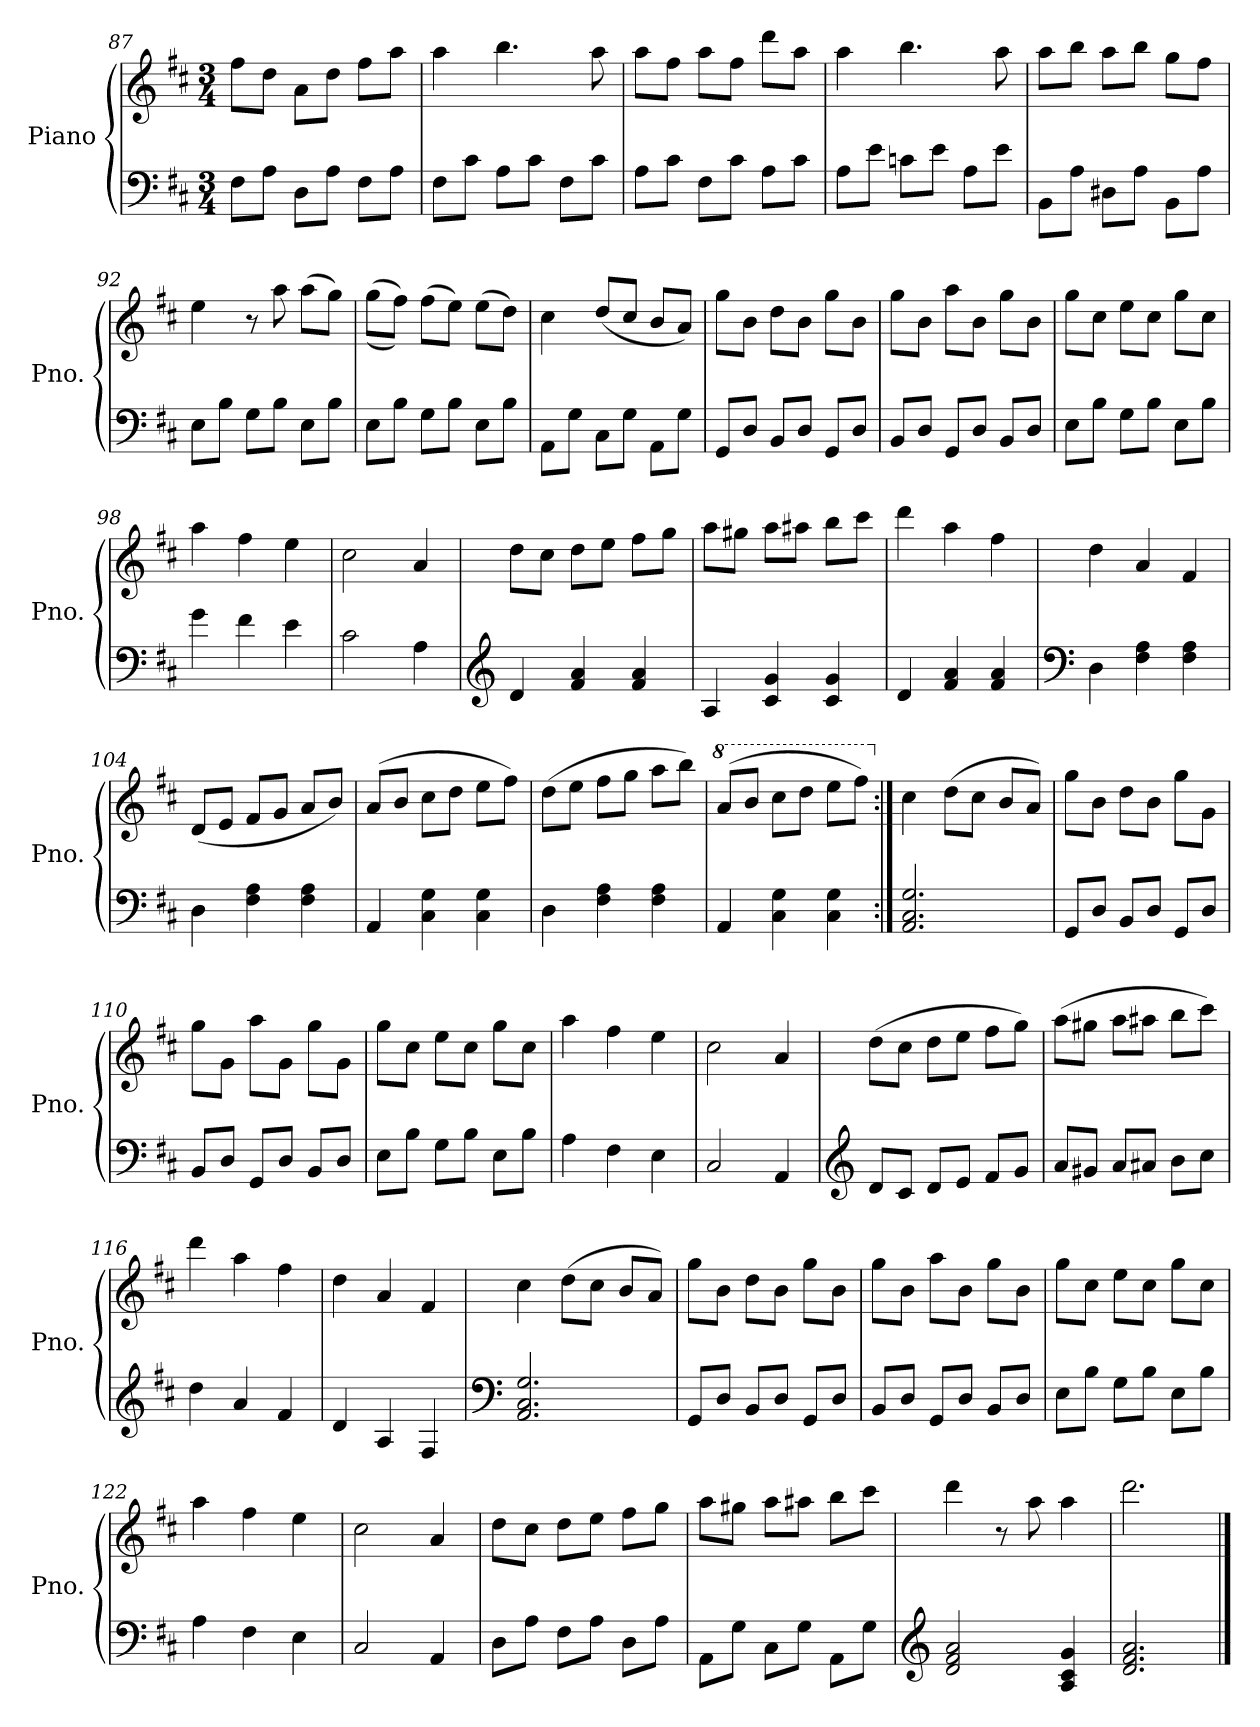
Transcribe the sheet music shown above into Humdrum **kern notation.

**kern	**kern
*part1	*part1
*staff2	*staff1
*I"Piano	*
*I'Pno.	*
*clefF4	*clefG2
*k[f#c#]	*k[f#c#]
*M3/4	*M3/4
=87	=87
8F#\L	8ff#\L
8A\J	8dd\J
8D\L	8a\L
8A\J	8dd\J
8F#\L	8ff#\L
8A\J	8aa\J
=88	=88
8F#\L	4aa\
8c#\J	.
8A\L	4.bb\
8c#\J	.
8F#\L	.
8c#\J	8aa\
=89	=89
8A\L	8aa\L
8c#\J	8ff#\J
8F#\L	8aa\L
8c#\J	8ff#\J
8A\L	8ddd\L
8c#\J	8aa\J
=90	=90
8A\L	4aa\
8e\J	.
8cn\L	4.bb\
8e\J	.
8A\L	.
8e\J	8aa\
=91	=91
8BB\L	8aa\L
8A\J	8bb\J
8D#X\L	8aa\L
8A\J	8bb\J
8BB\L	8gg\L
8A\J	8ff#\J
!!LO:PB:g=z
=92	=92
8E\L	4ee\
8B\J	.
8G\L	8r
8B\J	8aa\
8E\L	(8aa\L
8B\J	8gg\J)
=93	=93
8E\L	((8gg\L
8B\J	8ff#\J))
8G\L	(8ff#\L
8B\J	8ee\J)
8E\L	(8ee\L
8B\J	8dd\J)
=94	=94
8AA\L	4cc#\
8G\J	.
8C#\L	(8dd/L
8G\J	8cc#/J
8AA\L	8b/L
8G\J	8a/J)
!!LO:LB:g=z
=95	=95
8GG/L	8gg\L
8D/J	8b\J
8BB/L	8dd\L
8D/J	8b\J
8GG/L	8gg\L
8D/J	8b\J
=96	=96
8BB/L	8gg\L
8D/J	8b\J
8GG/L	8aa\L
8D/J	8b\J
8BB/L	8gg\L
8D/J	8b\J
=97	=97
8E\L	8gg\L
8B\J	8cc#\J
8G\L	8ee\L
8B\J	8cc#\J
8E\L	8gg\L
8B\J	8cc#\J
=98	=98
4g\	4aa\
4f#\	4ff#\
4e\	4ee\
=99	=99
2c#\	2cc#\
4A\	4a/
!!LO:LB:g=z
=100	=100
*clefG2	*
4d/	8dd\L
.	8cc#\J
4f#/ 4a/	8dd\L
.	8ee\J
4f#/ 4a/	8ff#\L
.	8gg\J
=101	=101
4A/	8aa\L
.	8gg#X\J
4c#/ 4g/	8aa\L
.	8aa#X\J
4c#/ 4g/	8bb\L
.	8ccc#\J
=102	=102
4d/	4ddd\
4f#/ 4a/	4aa\
4f#/ 4a/	4ff#\
=103	=103
*clefF4	*
4D\	4dd\
4F#\ 4A\	4a/
4F#\ 4A\	4f#/
!!LO:LB:g=z
=104	=104
4D\	(8d/L
.	8e/J
4F#\ 4A\	8f#/L
.	8g/J
4F#\ 4A\	8a/L
.	8b/J)
=105	=105
4AA/	(8a/L
.	8b/J
4C#\ 4G\	8cc#\L
.	8dd\J
4C#\ 4G\	8ee\L
.	8ff#\J)
=106	=106
4D\	(8dd\L
.	8ee\J
4F#\ 4A\	8ff#\L
.	8gg\J
4F#\ 4A\	8aa\L
.	8bb\J)
=107	=107
*	*8va
4AA/	(8aa/L
.	8bb/J
4C#\ 4G\	8ccc#\L
.	8ddd\J
4C#\ 4G\	8eee\L
.	8fff#\J)
!!LO:LB:g=z
=108:|!	=108:|!
*	*X8va
2.AA/ 2.C#/ 2.G/	4cc#\
.	(8dd\L
.	8cc#\J
.	8b/L
.	8a/J)
=109	=109
8GG/L	8gg\L
8D/J	8b\J
8BB/L	8dd\L
8D/J	8b\J
8GG/L	8gg\L
8D/J	8g\J
=110	=110
8BB/L	8gg\L
8D/J	8g\J
8GG/L	8aa\L
8D/J	8g\J
8BB/L	8gg\L
8D/J	8g\J
=111	=111
8E\L	8gg\L
8B\J	8cc#\J
8G\L	8ee\L
8B\J	8cc#\J
8E\L	8gg\L
8B\J	8cc#\J
=112	=112
4A\	4aa\
4F#\	4ff#\
4E\	4ee\
=113	=113
2C#/	2cc#\
4AA/	4a/
!!LO:PB:g=z
=114	=114
*clefG2	*
8d/L	(8dd\L
8c#/J	8cc#\J
8d/L	8dd\L
8e/J	8ee\J
8f#/L	8ff#\L
8g/J	8gg\J)
=115	=115
8a/L	(8aa\L
8g#X/J	8gg#X\J
8a/L	8aa\L
8a#X/J	8aa#X\J
8b\L	8bb\L
8cc#\J	8ccc#\J)
!!LO:LB:g=z
=116	=116
4dd\	4ddd\
4a/	4aa\
4f#/	4ff#\
=117	=117
4d/	4dd\
4A/	4a/
4F#/	4f#/
!!LO:LB:g=z
=118	=118
*clefF4	*
2.AA/ 2.C#/ 2.G/	4cc#\
.	(8dd\L
.	8cc#\J
.	8b/L
.	8a/J)
!!LO:LB:g=z
=119	=119
8GG/L	8gg\L
8D/J	8b\J
8BB/L	8dd\L
8D/J	8b\J
8GG/L	8gg\L
8D/J	8b\J
=120	=120
8BB/L	8gg\L
8D/J	8b\J
8GG/L	8aa\L
8D/J	8b\J
8BB/L	8gg\L
8D/J	8b\J
=121	=121
8E\L	8gg\L
8B\J	8cc#\J
8G\L	8ee\L
8B\J	8cc#\J
8E\L	8gg\L
8B\J	8cc#\J
=122	=122
4A\	4aa\
4F#\	4ff#\
4E\	4ee\
=123	=123
2C#/	2cc#\
4AA/	4a/
!!LO:LB:g=z
=124	=124
8D\L	8dd\L
8A\J	8cc#\J
8F#\L	8dd\L
8A\J	8ee\J
8D\L	8ff#\L
8A\J	8gg\J
=125	=125
8AA\L	8aa\L
8G\J	8gg#X\J
8C#\L	8aa\L
8G\J	8aa#X\J
8AA\L	8bb\L
8G\J	8ccc#\J
=126	=126
*clefG2	*
2d/ 2f#/ 2a/	4ddd\
.	8r
.	8aa\
4A/ 4c#/ 4g/	4aa\
!!LO:PB:g=z
=127	=127
2.d/ 2.f#/ 2.a/	2.ddd\
==	==
*-	*-
